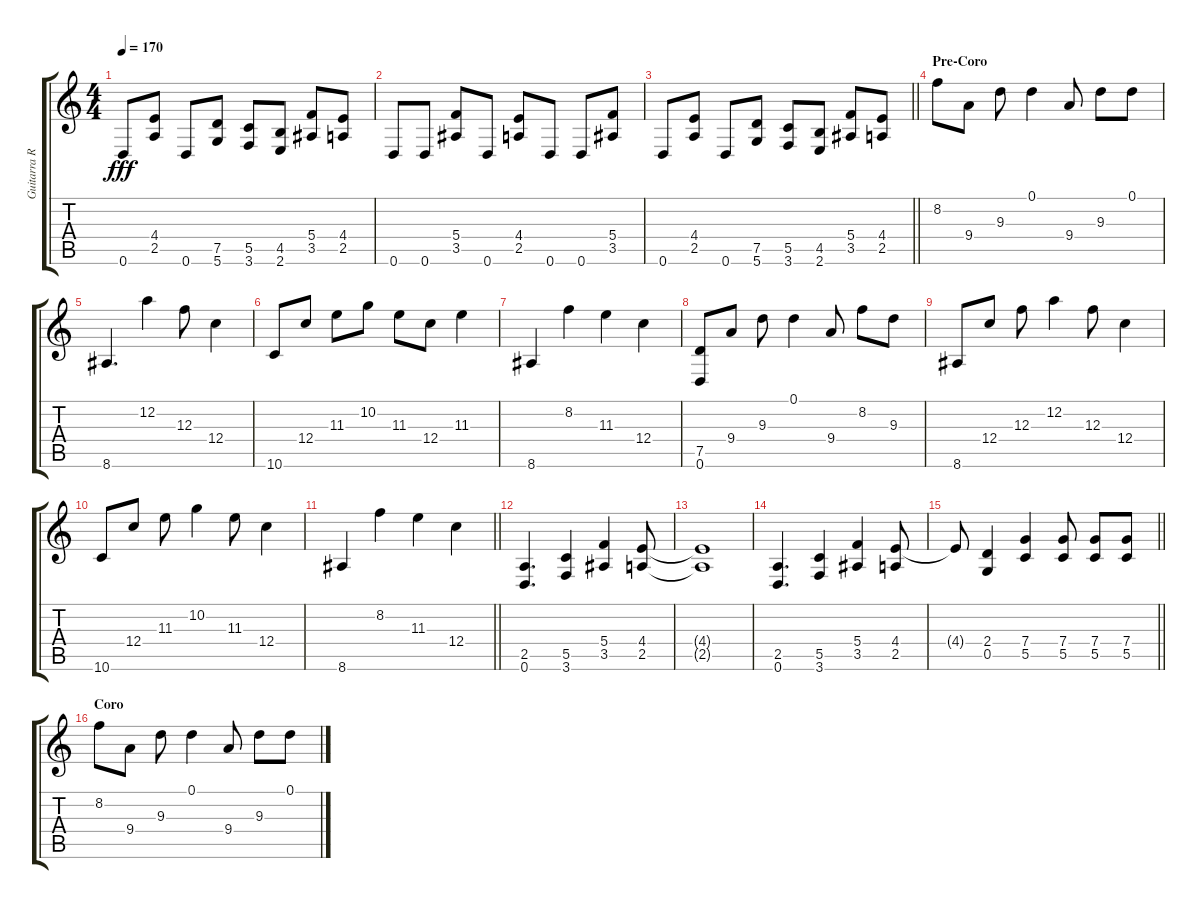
\track ("Guitarra Ritmica" "Guitarra R") {instrument overdrivenguitar}
\staff {score tabs}
\tuning (D4 A3 F3 C3 G2 D2) {hide}
\ts (4 4)
\tempo 170
\clef g2
\ks c
0.6.8{dy fff} (4.4 2.5).8 0.6.8 (7.5 5.6).8 (5.5 3.6).8 (4.5 2.6).8 (5.4 3.5).8 (4.4 2.5).8 |
0.6.8 0.6.8 (5.4 3.5).8 0.6.8 (4.4 2.5).8 0.6.8 0.6.8 (5.4 3.5).8 |
\barLineRight lightlight
0.6.8 (4.4 2.5).8 0.6.8 (7.5 5.6).8 (5.5 3.6).8 (4.5 2.6).8 (5.4 3.5).8 (4.4 2.5).8 |
\section ("" "Pre-Coro")
8.2.8 9.4.8 9.3.8 0.1.4 9.4.8 9.3.8 0.1.8 |
8.6.4{d} 12.2.4 12.3.8 12.4.4 |
10.6.8 12.4.8 11.3.8 10.2.8 11.3.8 12.4.8 11.3.4 |
8.6.4 8.2.4 11.3.4 12.4.4 |
(7.5 0.6).8 9.4.8 9.3.8 0.1.4 9.4.8 8.2.8 9.3.8 |
8.6.8 12.4.8 12.3.8 12.2.4 12.3.8 12.4.4 |
10.6.8 12.4.8 11.3.8 10.2.4 11.3.8 12.4.4 |
\barLineRight lightlight
8.6.4 8.2.4 11.3.4 12.4.4 |
(2.5 0.6).4{d} (5.5 3.6).4 (5.4 3.5).4 (4.4 2.5).8 |
(4.4{t} 2.5{t}).1 |
(2.5 0.6).4{d} (5.5 3.6).4 (5.4 3.5).4 (4.4 2.5).8 |
\barLineRight lightlight
4.4{t}.8 (2.4 0.5).4 (7.4 5.5).4 (7.4 5.5).8 (7.4 5.5).8 (7.4 5.5).8 |
\section ("" "Coro")
8.2.8 9.4.8 9.3.8 0.1.4 9.4.8 9.3.8 0.1.8
